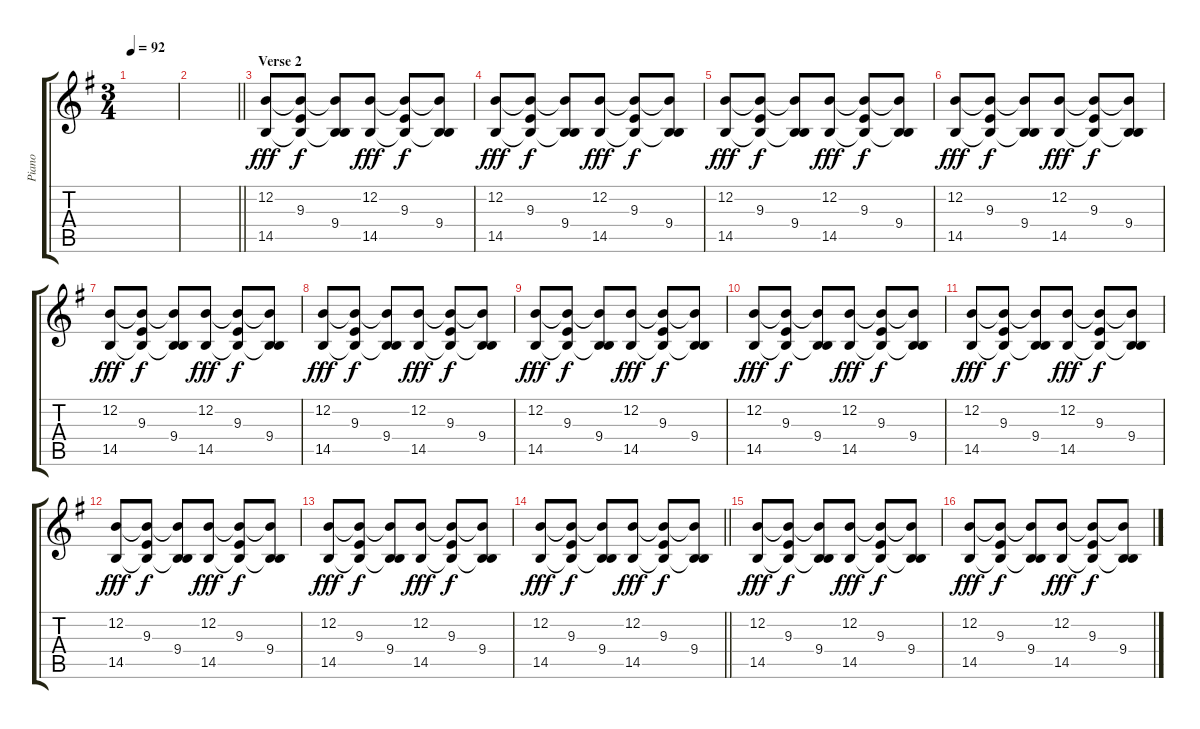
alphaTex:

\track ("Piano" "Piano") {instrument acousticgrandpiano}
\staff {score tabs}
\tuning (E4 B3 G3 D3 A2 E2) {hide}
\ts (3 4)
\tempo 92
\clef g2
\ks g
|
\barLineRight lightlight
|
\section ("" "Verse 2")
(12.2 14.5).8{dy fff volume 13} (12.2{t} 9.3 14.5{t}).8{dy f} (12.2{t} 9.4 14.5{t}).8 (12.2 14.5).8{dy fff} (12.2{t} 9.3 14.5{t}).8{dy f} (12.2{t} 9.4 14.5{t}).8 |
(12.2 14.5).8{dy fff} (12.2{t} 9.3 14.5{t}).8{dy f} (12.2{t} 9.4 14.5{t}).8 (12.2 14.5).8{dy fff} (12.2{t} 9.3 14.5{t}).8{dy f} (12.2{t} 9.4 14.5{t}).8 |
(12.2 14.5).8{dy fff} (12.2{t} 9.3 14.5{t}).8{dy f} (12.2{t} 9.4 14.5{t}).8 (12.2 14.5).8{dy fff} (12.2{t} 9.3 14.5{t}).8{dy f} (12.2{t} 9.4 14.5{t}).8 |
(12.2 14.5).8{dy fff} (12.2{t} 9.3 14.5{t}).8{dy f} (12.2{t} 9.4 14.5{t}).8 (12.2 14.5).8{dy fff} (12.2{t} 9.3 14.5{t}).8{dy f} (12.2{t} 9.4 14.5{t}).8 |
(12.2 14.5).8{dy fff} (12.2{t} 9.3 14.5{t}).8{dy f} (12.2{t} 9.4 14.5{t}).8 (12.2 14.5).8{dy fff} (12.2{t} 9.3 14.5{t}).8{dy f} (12.2{t} 9.4 14.5{t}).8 |
(12.2 14.5).8{dy fff} (12.2{t} 9.3 14.5{t}).8{dy f} (12.2{t} 9.4 14.5{t}).8 (12.2 14.5).8{dy fff} (12.2{t} 9.3 14.5{t}).8{dy f} (12.2{t} 9.4 14.5{t}).8 |
(12.2 14.5).8{dy fff} (12.2{t} 9.3 14.5{t}).8{dy f} (12.2{t} 9.4 14.5{t}).8 (12.2 14.5).8{dy fff} (12.2{t} 9.3 14.5{t}).8{dy f} (12.2{t} 9.4 14.5{t}).8 |
(12.2 14.5).8{dy fff} (12.2{t} 9.3 14.5{t}).8{dy f} (12.2{t} 9.4 14.5{t}).8 (12.2 14.5).8{dy fff} (12.2{t} 9.3 14.5{t}).8{dy f} (12.2{t} 9.4 14.5{t}).8 |
(12.2 14.5).8{dy fff} (12.2{t} 9.3 14.5{t}).8{dy f} (12.2{t} 9.4 14.5{t}).8 (12.2 14.5).8{dy fff} (12.2{t} 9.3 14.5{t}).8{dy f} (12.2{t} 9.4 14.5{t}).8 |
(12.2 14.5).8{dy fff} (12.2{t} 9.3 14.5{t}).8{dy f} (12.2{t} 9.4 14.5{t}).8 (12.2 14.5).8{dy fff} (12.2{t} 9.3 14.5{t}).8{dy f} (12.2{t} 9.4 14.5{t}).8 |
(12.2 14.5).8{dy fff} (12.2{t} 9.3 14.5{t}).8{dy f} (12.2{t} 9.4 14.5{t}).8 (12.2 14.5).8{dy fff} (12.2{t} 9.3 14.5{t}).8{dy f} (12.2{t} 9.4 14.5{t}).8 |
\barLineRight lightlight
(12.2 14.5).8{dy fff} (12.2{t} 9.3 14.5{t}).8{dy f} (12.2{t} 9.4 14.5{t}).8 (12.2 14.5).8{dy fff} (12.2{t} 9.3 14.5{t}).8{dy f} (12.2{t} 9.4 14.5{t}).8 |
(12.2 14.5).8{dy fff} (12.2{t} 9.3 14.5{t}).8{dy f} (12.2{t} 9.4 14.5{t}).8 (12.2 14.5).8{dy fff} (12.2{t} 9.3 14.5{t}).8{dy f} (12.2{t} 9.4 14.5{t}).8 |
(12.2 14.5).8{dy fff} (12.2{t} 9.3 14.5{t}).8{dy f} (12.2{t} 9.4 14.5{t}).8 (12.2 14.5).8{dy fff} (12.2{t} 9.3 14.5{t}).8{dy f} (12.2{t} 9.4 14.5{t}).8
